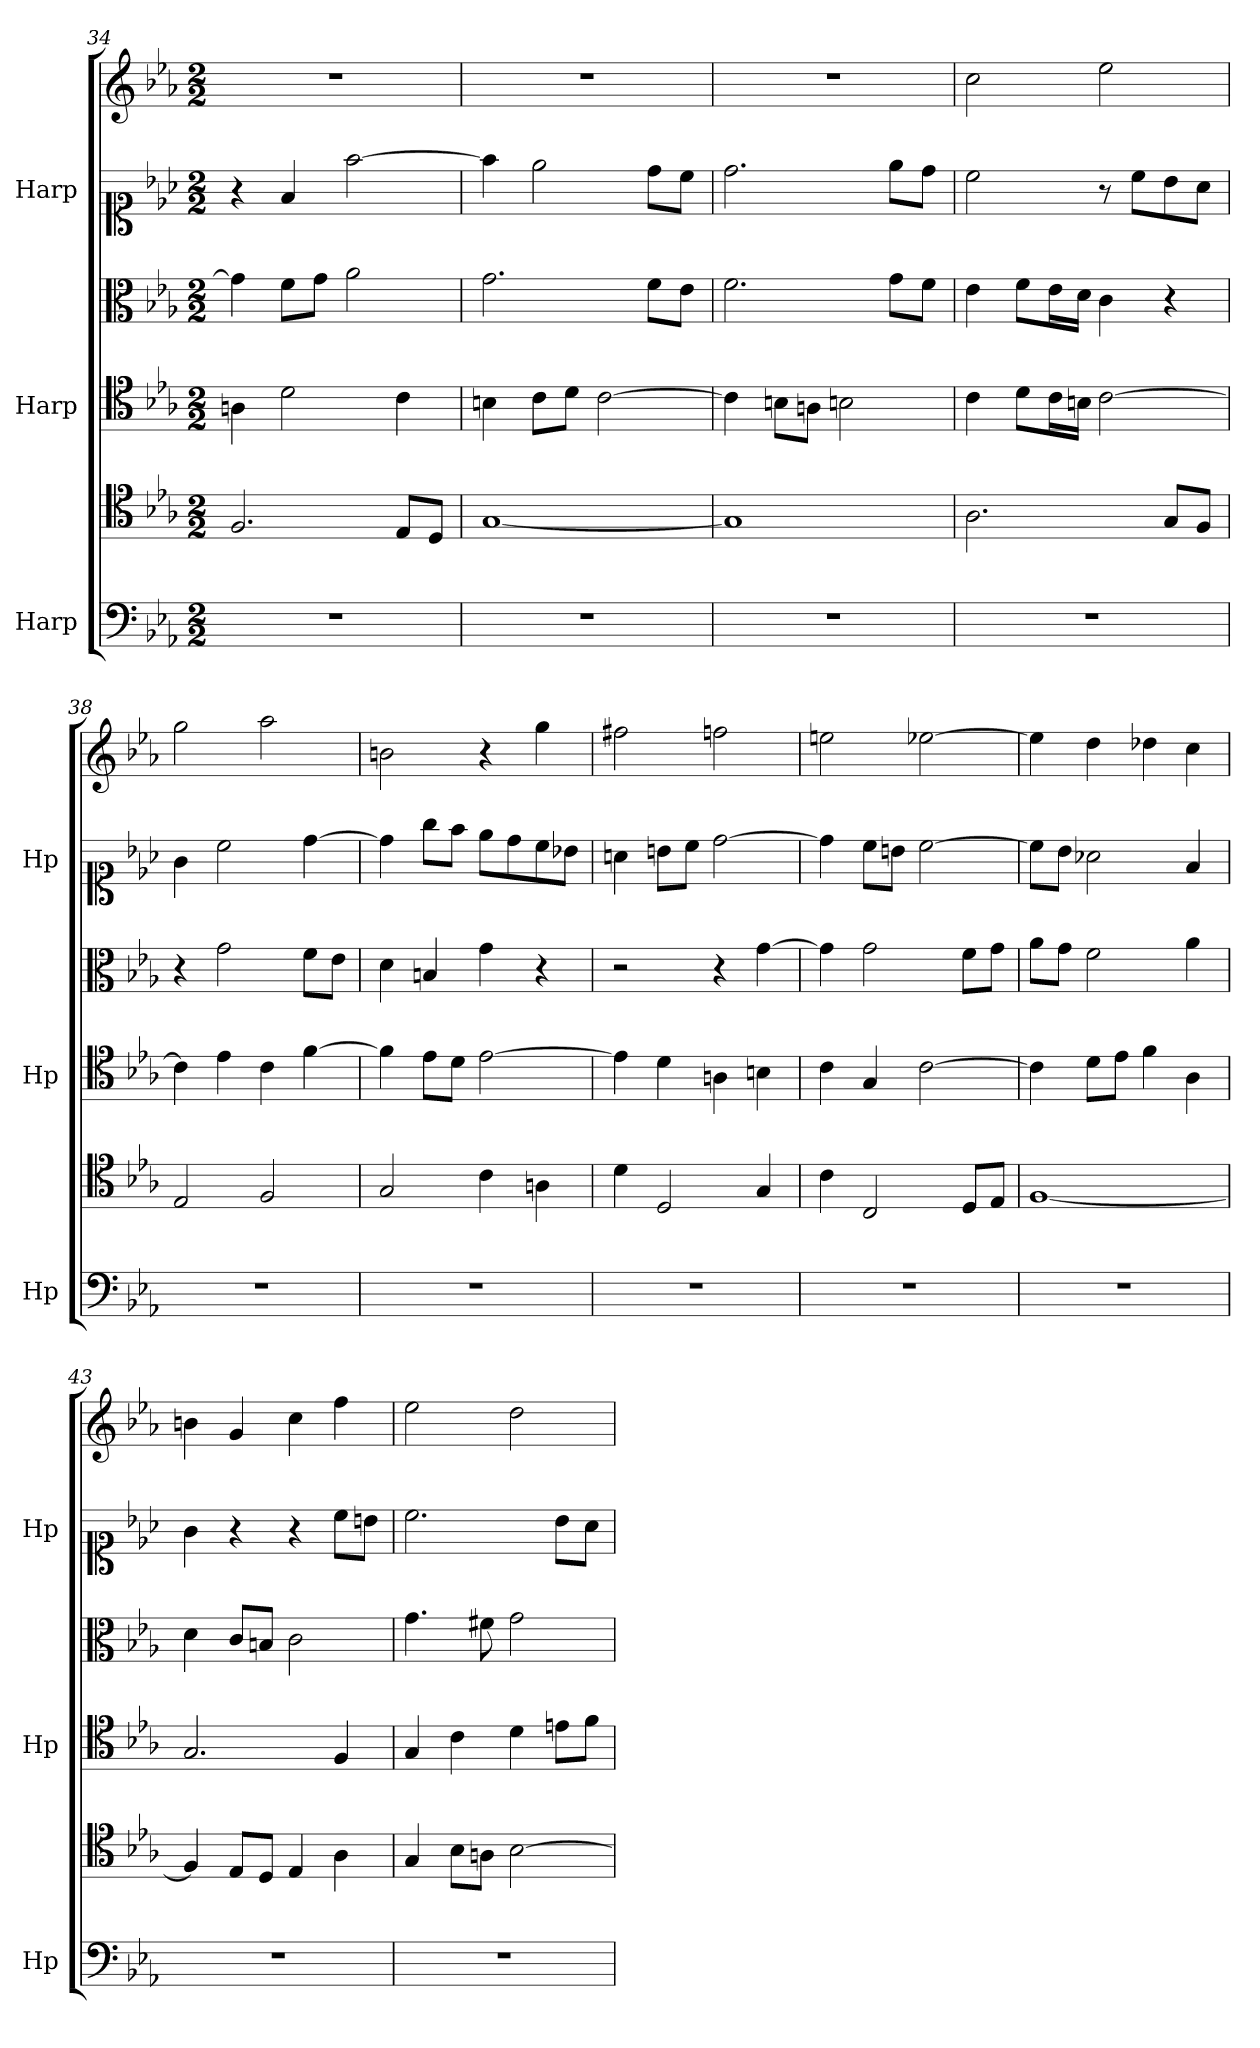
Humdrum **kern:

**kern	**kern	**kern	**kern	**kern	**kern
*part3	*part3	*part2	*part2	*part1	*part1
*staff6	*staff5	*staff4	*staff3	*staff2	*staff1
*I"Harp	*	*I"Harp	*	*I"Harp	*
*I'Hp	*	*I'Hp	*	*I'Hp	*
*clefF4	*clefC4	*clefC4	*clefC3	*clefC1	*clefG2
*k[b-e-a-]	*k[b-e-a-]	*k[b-e-a-]	*k[b-e-a-]	*k[b-e-a-]	*k[b-e-a-]
*M2/2	*M2/2	*M2/2	*M2/2	*M2/2	*M2/2
=34	=34	=34	=34	=34	=34
1r	2.F/	4An\	4g\]	4r	1r
.	.	2d\	8f\L	4f/	.
.	.	.	8g\J	.	.
.	.	.	2a-\	[2ff\	.
.	8E-/L	4c\	.	.	.
.	8D/J	.	.	.	.
=35	=35	=35	=35	=35	=35
1r	[1G	4Bn\	2.g\	4ff\]	1r
.	.	8c\L	.	2ee-\	.
.	.	8d\J	.	.	.
.	.	[2c\	.	.	.
.	.	.	8f\L	8dd\L	.
.	.	.	8e-\J	8cc\J	.
!!LO:LB:g=z
=36	=36	=36	=36	=36	=36
1r	1G]	4c\]	2.f\	2.dd\	1r
.	.	8Bn\L	.	.	.
.	.	8An\J	.	.	.
.	.	2Bn\	.	.	.
.	.	.	8g\L	8ee-\L	.
.	.	.	8f\J	8dd\J	.
=37	=37	=37	=37	=37	=37
1r	2.A-\	4c\	4e-\	2cc\	2cc\
.	.	8d\L	8f\L	.	.
.	.	16c\L	16e-\L	.	.
.	.	16Bn\JJ	16d\JJ	.	.
.	.	[2c\	4c\	8r	2ee-\
.	.	.	.	8cc\L	.
.	8G/L	.	4r	8b-\	.
.	8F/J	.	.	8a-\J	.
=38	=38	=38	=38	=38	=38
1r	2E-/	4c\]	4r	4g\	2gg\
.	.	4e-\	2g\	2cc\	.
.	2F/	4c\	.	.	2aa-\
.	.	[4f\	8f\L	[4dd\	.
.	.	.	8e-\J	.	.
=39	=39	=39	=39	=39	=39
1r	2G/	4f\]	4d\	4dd\]	2bn\
.	.	8e-\L	4Bn/	8gg\L	.
.	.	8d\J	.	8ff\J	.
.	4c\	[2e-\	4g\	8ee-\L	4r
.	.	.	.	8dd\	.
.	4An\	.	4r	8cc\	4gg\
.	.	.	.	8b-X\J	.
=40	=40	=40	=40	=40	=40
1r	4d\	4e-\]	2r	4an\	2ff#X\
.	2D/	4d\	.	8bn\L	.
.	.	.	.	8cc\J	.
.	.	4An\	4r	[2dd\	2ffn\
.	4G/	4Bn\	[4g\	.	.
!!LO:PB:g=z
=41	=41	=41	=41	=41	=41
1r	4c\	4c\	4g\]	4dd\]	2een\
.	2C/	4G/	2g\	8cc\L	.
.	.	.	.	8bn\J	.
.	.	[2c\	.	[2cc\	[2ee-X\
.	8D/L	.	8f\L	.	.
.	8E-/J	.	8g\J	.	.
=42	=42	=42	=42	=42	=42
1r	[1F	4c\]	8a-\L	8cc\L]	4ee-\]
.	.	.	8g\J	8b-\J	.
.	.	8d\L	2f\	2a-X\	4dd\
.	.	8e-\J	.	.	.
.	.	4f\	.	.	4dd-X\
.	.	4A-\	4a-\	4f/	4cc\
=43	=43	=43	=43	=43	=43
1r	4F/]	2.G/	4d\	4g\	4bn\
.	8E-/L	.	8c/L	4r	4g/
.	8D/J	.	8Bn/J	.	.
.	4E-/	.	2c\	4r	4cc\
.	4A-\	4F/	.	8cc\L	4ff\
.	.	.	.	8bn\J	.
=44	=44	=44	=44	=44	=44
1r	4G/	4G/	4.g\	2.cc\	2ee-\
.	8B-\L	4c\	.	.	.
.	8An\J	.	8f#X\	.	.
.	[2B-\	4d\	2g\	.	2dd\
.	.	8en\L	.	8b-\L	.
.	.	8f\J	.	8a-\J	.
=	=	=	=	=	=
*-	*-	*-	*-	*-	*-
